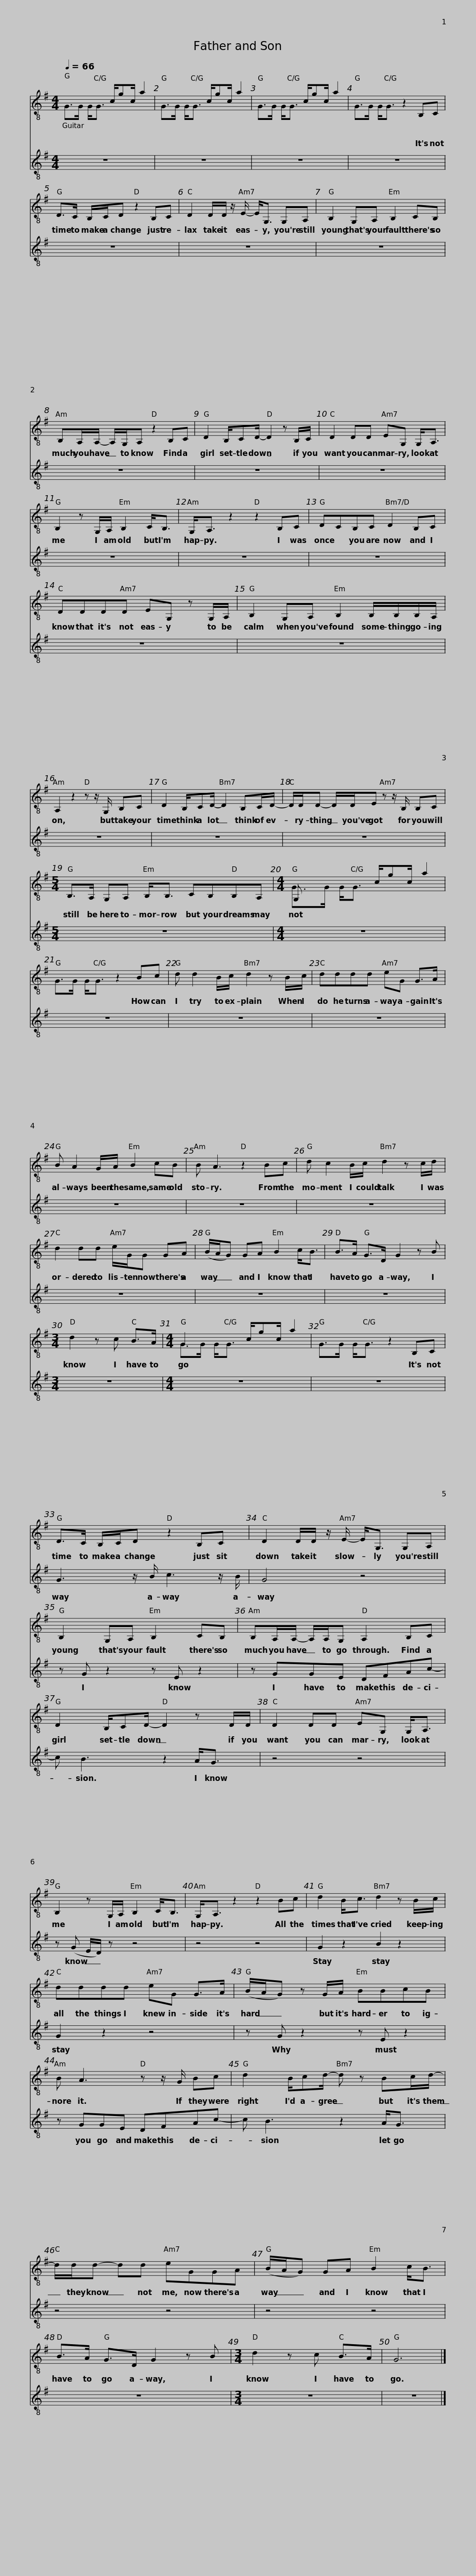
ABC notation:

X:1
%%score ( 1 2 ) 3
L:1/8
Q:1/4=66
M:4/4
I:linebreak $
K:G
V:1 treble-8
V:2 treble-8
V:3 treble-8
V:1
 x4 c/gc/ a2 | x4 c/gc/ a2 | x4 c/gc/ a2 | x4 z2 B,C |$ D>C B,/C/D z2 B,C | %5
 D2 D/D/ z/ E/- E<G, G,A, | B,2 G,A, B,2 CB, |$ B,A,/A,/- A,/G,/A, z2 B,C | D2 B,/CD/- D2 z B,/C/ | D2 DD EG, G,<A, |$ %10
 B,2 z G,/A,/ B,2 C<B, | G,<A, z2 z2 B,C | DCB,C D2 B,C | DDDD EG, z G,/A,/ |$ B,2 G,A, B,2 B,/B,/B,/A,/ | %15
 A,2 z2 z z/ G,/ B,C | D2 B,/CD/- D2 B,C/D/- |$ D/D/D- D/D/E z z/ B,/ B,C |[M:5/4] B,>A, G,A, B,<B, CB,B,A, |$[M:4/4] G, x x2 c/gc/ a2 | %20
 x4 z2 Bc | d d2 B/c/ d2 z B/c/ |$ dddd eG G>A | B A2 G/A/ B2 cB | B A3 z2 Bc |$ %25
 d c2 B/c/ d2 z c/d/ | d2 dd e/G/G GA | (B/A/G) GA B2 c<B |$ B>A G>D G2 z B |[M:3/4] d2 z c B>A | %30
[M:4/4] G2 x2 c/gc/ a2 | x4 z2 B,C |$ D>C B,/C/D z2 B,C | D2 D/D/ z/ E/- E<G, G,A, | B,2 G,A, B,2 CB, |$ %35
 B,A,/A,/- A,/A,/G, A,2 B,C | D2 B,/CD/- D2 z D/D/ | D2 DD EG, G,<A, |$ B,2 z G,/A,/ B,2 C<B, | G,<A, z2 z2 Bc | %40
 d2 B<c d2 z B/c/ |$ dddd eG G>A | (B/A/G) z G/A/ BBcB | B A3 z z/ G/ Bc |$ d2 B/cd/- d z Bc/d/- | %45
 d/d/d- dd eGGA | (B/A/G) GA B2 c<B |$ B>A G>D G2 z B |[M:3/4] d2 z c B>A | G6 |] %50
V:2
 G>G G<G x4 | G>G G<G x4 | G>G G<G x4 | G>G G<G x4 |$ x8 | %5
 x8 | x8 |$ x8 | x8 | x8 |$ %10
 x8 | x8 | x8 | x8 |$ x8 | %15
 x8 | x8 |$ x8 |[M:5/4] x10 |$[M:4/4] G>G G<G x4 | %20
 G>G G<G x4 | x8 |$ x8 | x8 | x8 |$ %25
 x8 | x8 | x8 |$ x8 |[M:3/4] x6 | %30
[M:4/4] G>G G<G x4 | G>G G<G x4 |$ x8 | x8 | x8 |$ %35
 x8 | x8 | x8 |$ x8 | x8 | %40
 x8 |$ x8 | x8 | x8 |$ x8 | %45
 x8 | x8 |$ x8 |[M:3/4] x6 | x6 |] %50
V:3
 z8 | z8 | z8 | z8 |$ z8 | %5
 z8 | z8 |$ z8 | z8 | z8 |$ %10
 z8 | z8 | z8 | z8 |$ z8 | %15
 z8 | z8 |$ z8 |[M:5/4] z10 |$[M:4/4] z8 | %20
 z8 | z8 |$ z8 | z8 | z8 |$ %25
 z8 | z8 | z8 |$ z8 |[M:3/4] z6 | %30
[M:4/4] z8 | z8 |$ G3 z/ B/ c3 z/ B/ | G4 z4 | z G z2 z E z2 |$ %35
 z GGE DFAc- | c B3 z2 A<G | z4 z4 |$ z (G E/D/) z z4 | z4 z4 | %40
 G2 z2 B2 z2 |$ G2 z2 z4 | z G z2 z E z2 | z GGE DFAc- |$ c B3 z2 A<G | %45
 z4 z4 | z4 z4 |$ z8 |[M:3/4] z6 | z6 |] %50
